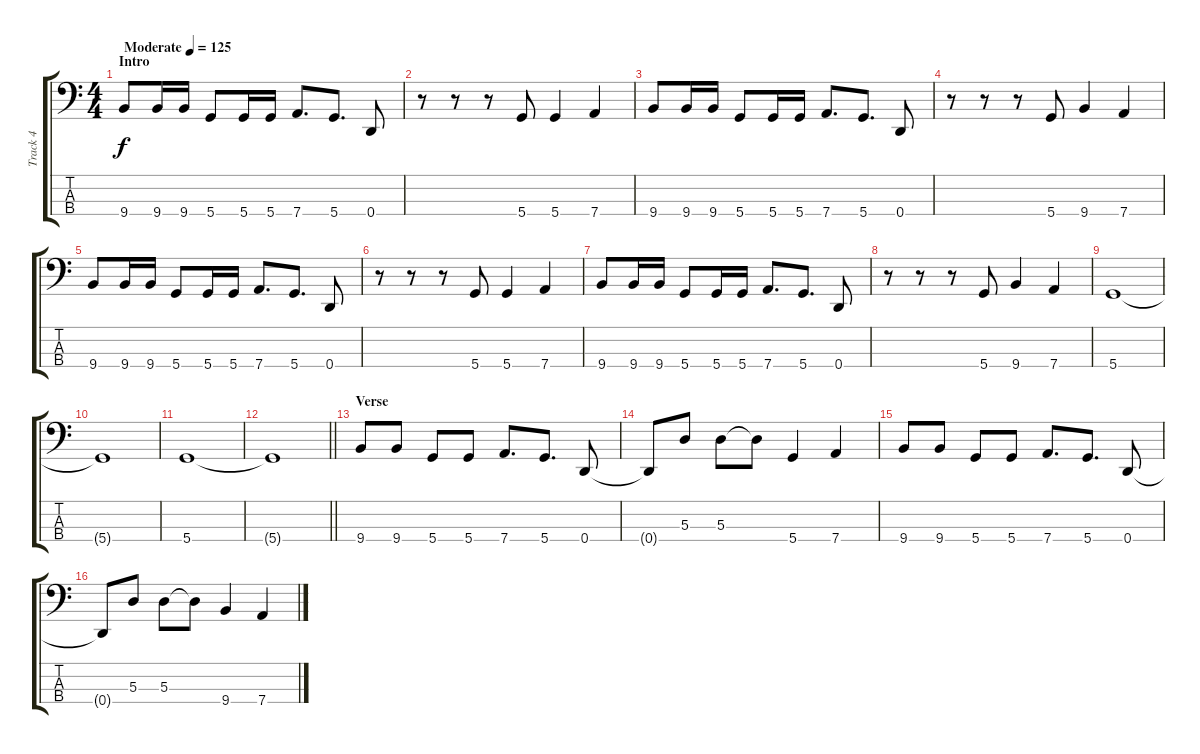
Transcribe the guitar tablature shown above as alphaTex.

\track ("Track 4" "Track 4") {instrument electricbasspick}
\staff {score tabs}
\tuning (G2 D2 A1 D1) {hide}
\ts (4 4)
\section ("" "Intro")
\tempo (125 "Moderate")
\clef f4
\ks c
9.4.8{dy f instrument electricbasspick} 9.4.16 9.4.16 5.4.8 5.4.16 5.4.16 7.4.8{d} 5.4.8{d} 0.4.8 |
r.8 r.8 r.8 5.4.8 5.4.4 7.4.4 |
9.4.8 9.4.16 9.4.16 5.4.8 5.4.16 5.4.16 7.4.8{d} 5.4.8{d} 0.4.8 |
r.8 r.8 r.8 5.4.8 9.4.4 7.4.4 |
9.4.8 9.4.16 9.4.16 5.4.8 5.4.16 5.4.16 7.4.8{d} 5.4.8{d} 0.4.8 |
r.8 r.8 r.8 5.4.8 5.4.4 7.4.4 |
9.4.8 9.4.16 9.4.16 5.4.8 5.4.16 5.4.16 7.4.8{d} 5.4.8{d} 0.4.8 |
r.8 r.8 r.8 5.4.8 9.4.4 7.4.4 |
5.4.1 |
5.4{t}.1 |
5.4.1 |
\barLineRight lightlight
5.4{t}.1 |
\section ("" "Verse")
9.4.8 9.4.8 5.4.8 5.4.8 7.4.8{d} 5.4.8{d} 0.4.8 |
0.4{t}.8 5.3.8 5.3.8 5.3{t}.8 5.4.4 7.4.4 |
9.4.8 9.4.8 5.4.8 5.4.8 7.4.8{d} 5.4.8{d} 0.4.8 |
0.4{t}.8 5.3.8 5.3.8 5.3{t}.8 9.4.4 7.4.4
